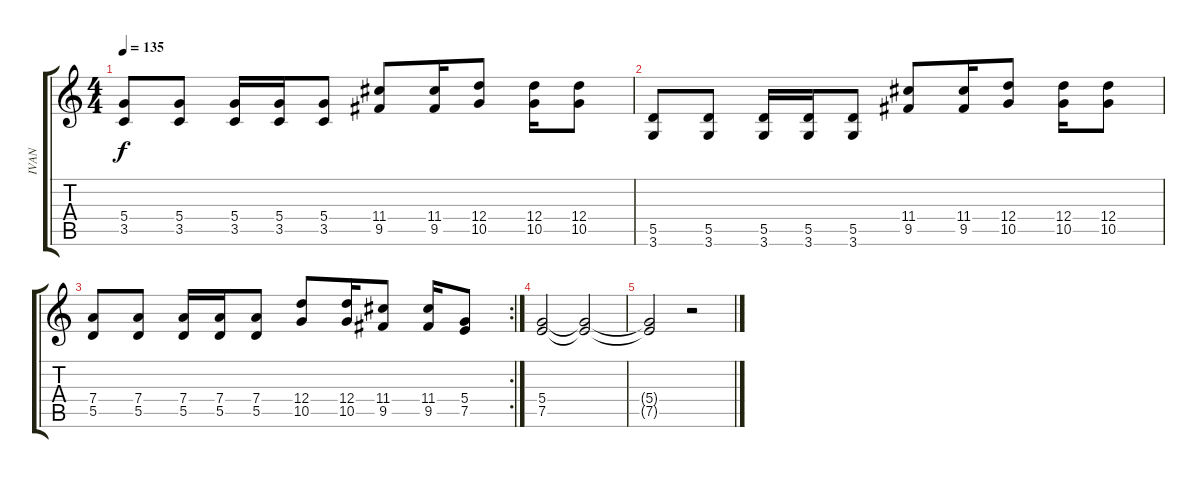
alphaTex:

\track ("IVAN" "IVAN") {instrument overdrivenguitar}
\staff {score tabs}
\tuning (E4 B3 G3 D3 A2 E2) {hide}
\ts (4 4)
\tempo 135
\clef g2
\ks c
(5.4 3.5).8{dy f} (5.4 3.5).8 (5.4 3.5).16 (5.4 3.5).16 (5.4 3.5).8 (11.4 9.5).8 (11.4 9.5).16 (12.4 10.5).8 (12.4 10.5).16 (12.4 10.5).8 |
(5.5 3.6).8 (5.5 3.6).8 (5.5 3.6).16 (5.5 3.6).16 (5.5 3.6).8 (11.4 9.5).8 (11.4 9.5).16 (12.4 10.5).8 (12.4 10.5).16 (12.4 10.5).8 |
\rc 2
(7.4 5.5).8 (7.4 5.5).8 (7.4 5.5).16 (7.4 5.5).16 (7.4 5.5).8 (12.4 10.5).8 (12.4 10.5).16 (11.4 9.5).8 (11.4 9.5).16 (5.4 7.5).8 |
(5.4 7.5).2 (5.4{t} 7.5{t}).2 |
(5.4{t} 7.5{t}).2 r.2
